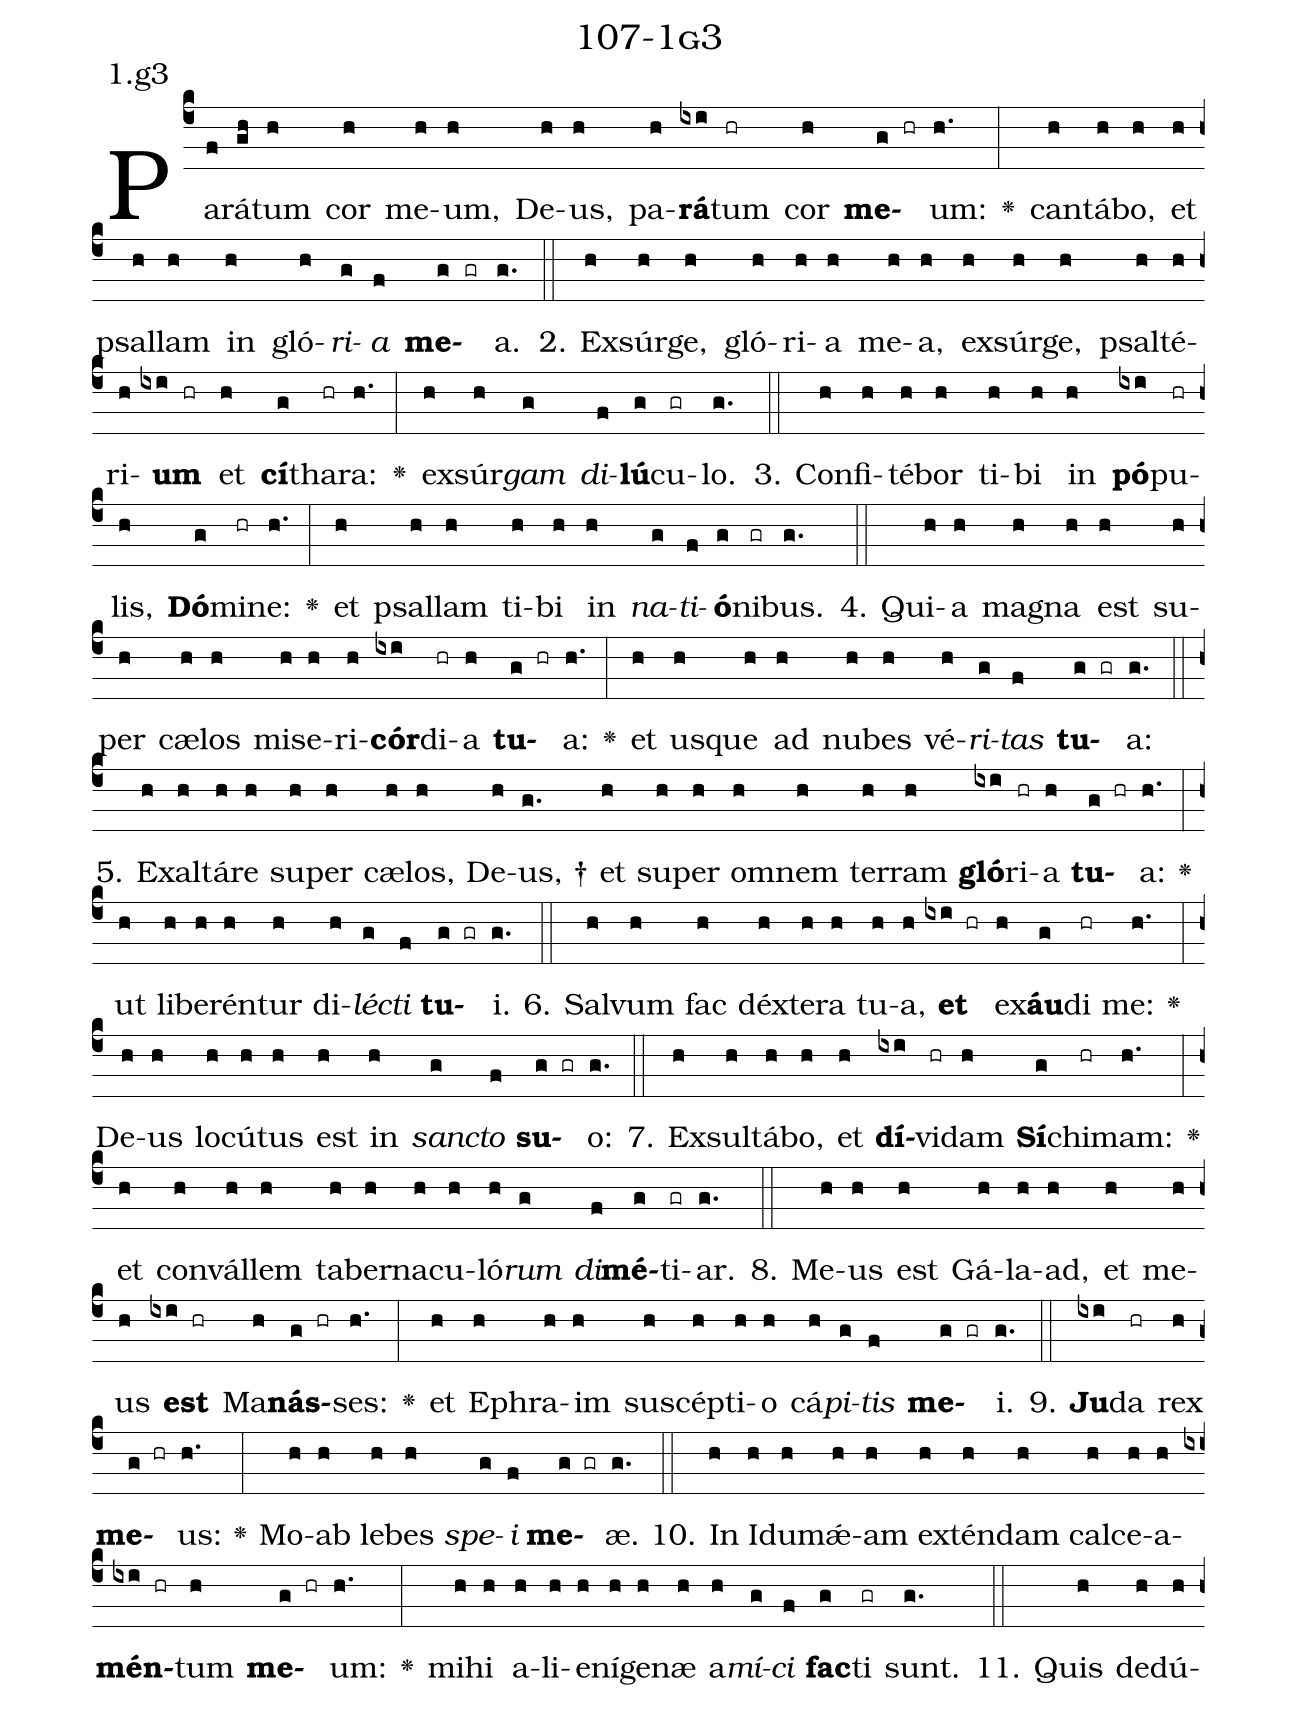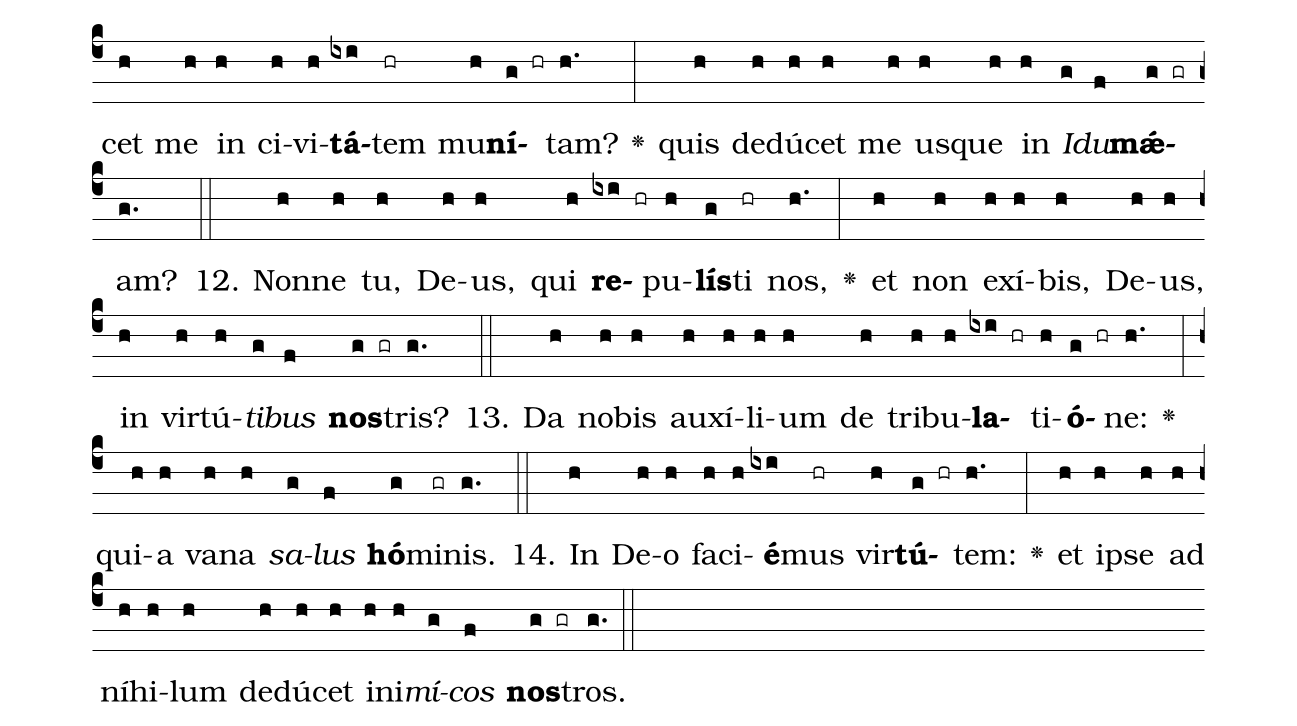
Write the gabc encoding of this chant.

name: 107-1g3;
annotation: 1.g3;
%%
(c4)Pa(f)rá(gh)tum(h) cor(h) me(h)um,(h) De(h)us,(h) pa(h)<b>rá</b>(ixi)tum(hr) cor(h) <b>me</b>(g hr)um:(h.) <v>\greheightstar</v>(:) can(h)tá(h)bo,(h) et(h) psal(h)lam(h) in(h) gló(h)<i>ri</i>(g)<i>a</i>(f) <b>me</b>(g gr)a.(g.) (::)
2. Ex(h)súr(h)ge,(h) gló(h)ri(h)a(h) me(h)a,(h) ex(h)súr(h)ge,(h) psal(h)té(h)ri(h)<b>um</b>(ixi hr) et(h) <b>cí</b>(g)tha(hr)ra:(h.) <v>\greheightstar</v>(:) ex(h)súr(h)<i>gam</i>(g) <i>di</i>(f)<b>lú</b>(g)cu(gr)lo.(g.) (::)
3. Con(h)fi(h)té(h)bor(h) ti(h)bi(h) in(h) <b>pó</b>(ixi)pu(hr)lis,(h) <b>Dó</b>(g)mi(hr)ne:(h.) <v>\greheightstar</v>(:) et(h) psal(h)lam(h) ti(h)bi(h) in(h) <i>na</i>(g)<i>ti</i>(f)<b>ó</b>(g)ni(gr)bus.(g.) (::)
4. Qui(h)a(h) ma(h)gna(h) est(h) su(h)per(h) cæ(h)los(h) mi(h)se(h)ri(h)<b>cór</b>(ixi)di(hr)a(h) <b>tu</b>(g hr)a:(h.) <v>\greheightstar</v>(:) et(h) us(h)que(h) ad(h) nu(h)bes(h) vé(h)<i>ri</i>(g)<i>tas</i>(f) <b>tu</b>(g gr)a:(g.) (::)
5. Ex(h)al(h)tá(h)re(h) su(h)per(h) cæ(h)los,(h) De(h)us, †(g.) et(h) su(h)per(h) om(h)nem(h) ter(h)ram(h) <b>gló</b>(ixi)ri(hr)a(h) <b>tu</b>(g hr)a:(h.) <v>\greheightstar</v>(:) ut(h) li(h)be(h)rén(h)tur(h) di(h)<i>léc</i>(g)<i>ti</i>(f) <b>tu</b>(g gr)i.(g.) (::)
6. Sal(h)vum(h) fac(h) déx(h)te(h)ra(h) tu(h)a,(h) <b>et</b>(ixi hr) ex(h)<b>áu</b>(g)di(hr) me:(h.) <v>\greheightstar</v>(:) De(h)us(h) lo(h)cú(h)tus(h) est(h) in(h) <i>sanc</i>(g)<i>to</i>(f) <b>su</b>(g gr)o:(g.) (::)
7. Ex(h)sul(h)tá(h)bo,(h) et(h) <b>dí</b>(ixi)vi(hr)dam(h) <b>Sí</b>(g)chi(hr)mam:(h.) <v>\greheightstar</v>(:) et(h) con(h)vál(h)lem(h) ta(h)ber(h)na(h)cu(h)ló(h)<i>rum</i>(g) <i>di</i>(f)<b>mé</b>(g)ti(gr)ar.(g.) (::)
8. Me(h)us(h) est(h) Gá(h)la(h)ad,(h) et(h) me(h)us(h) <b>est</b>(ixi hr) Ma(h)<b>nás</b>(g hr)ses:(h.) <v>\greheightstar</v>(:) et(h) E(h)phra(h)im(h) su(h)scép(h)ti(h)o(h) cá(h)<i>pi</i>(g)<i>tis</i>(f) <b>me</b>(g gr)i.(g.) (::)
9. <b>Ju</b>(ixi)da(hr) rex(h) <b>me</b>(g hr)us:(h.) <v>\greheightstar</v>(:) Mo(h)ab(h) le(h)bes(h) <i>spe</i>(g)<i>i</i>(f) <b>me</b>(g gr)æ.(g.) (::)
10. In(h) I(h)du(h)mǽ(h)am(h) ex(h)tén(h)dam(h) cal(h)ce(h)a(h)<b>mén</b>(ixi hr)tum(h) <b>me</b>(g hr)um:(h.) <v>\greheightstar</v>(:) mi(h)hi(h) a(h)li(h)e(h)ní(h)ge(h)næ(h) a(h)<i>mí</i>(g)<i>ci</i>(f) <b>fac</b>(g)ti(gr) sunt.(g.) (::)
11. Quis(h) de(h)dú(h)cet(h) me(h) in(h) ci(h)vi(h)<b>tá</b>(ixi)tem(hr) mu(h)<b>ní</b>(g hr)tam?(h.) <v>\greheightstar</v>(:) quis(h) de(h)dú(h)cet(h) me(h) us(h)que(h) in(h) <i>I</i>(g)<i>du</i>(f)<b>mǽ</b>(g gr)am?(g.) (::)
12. Non(h)ne(h) tu,(h) De(h)us,(h) qui(h) <b>re</b>(ixi hr)pu(h)<b>lís</b>(g)ti(hr) nos,(h.) <v>\greheightstar</v>(:) et(h) non(h) ex(h)í(h)bis,(h) De(h)us,(h) in(h) vir(h)tú(h)<i>ti</i>(g)<i>bus</i>(f) <b>nos</b>(g gr)tris?(g.) (::)
13. Da(h) no(h)bis(h) au(h)xí(h)li(h)um(h) de(h) tri(h)bu(h)<b>la</b>(ixi hr)ti(h)<b>ó</b>(g hr)ne:(h.) <v>\greheightstar</v>(:) qui(h)a(h) va(h)na(h) <i>sa</i>(g)<i>lus</i>(f) <b>hó</b>(g)mi(gr)nis.(g.) (::)
14. In(h) De(h)o(h) fa(h)ci(h)<b>é</b>(ixi)mus(hr) vir(h)<b>tú</b>(g hr)tem:(h.) <v>\greheightstar</v>(:) et(h) ip(h)se(h) ad(h) ní(h)hi(h)lum(h) de(h)dú(h)cet(h) in(h)i(h)<i>mí</i>(g)<i>cos</i>(f) <b>nos</b>(g gr)tros.(g.) (::)
